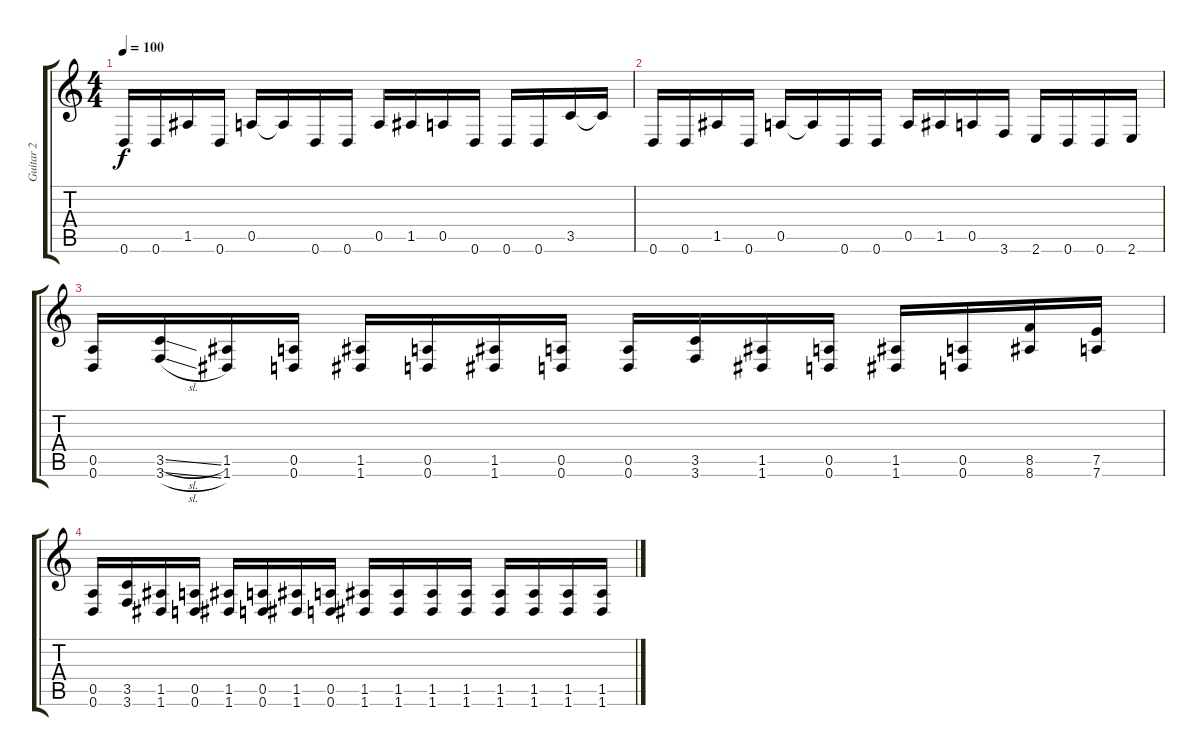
\track ("Guitar 2" "Guitar 2") {instrument distortionguitar}
\staff {score tabs}
\tuning (E4 B3 G3 D3 A2 D2) {hide}
\ts (4 4)
\tempo 100
\clef g2
\ks c
0.6.16{dy f} 0.6.16 1.5.16 0.6.16 0.5.16 0.5{t}.16 0.6.16 0.6.16 0.5.16 1.5.16 0.5.16 0.6.16 0.6.16 0.6.16 3.5.16 3.5{t}.16 |
0.6.16 0.6.16 1.5.16 0.6.16 0.5.16 0.5{t}.16 0.6.16 0.6.16 0.5.16 1.5.16 0.5.16 3.6.16 2.6.16 0.6.16 0.6.16 2.6.16 |
(0.5 0.6).16{volume 2} (3.5{sl} 3.6{sl}).16 (1.5 1.6).16 (0.5 0.6).16 (1.5 1.6).16 (0.5 0.6).16 (1.5 1.6).16 (0.5 0.6).16 (0.5 0.6).16{volume 16 balance 14} (3.5 3.6).16 (1.5 1.6).16 (0.5 0.6).16 (1.5 1.6).16 (0.5 0.6).16 (8.5 8.6).16 (7.5 7.6).16 |
(0.5 0.6).16{volume 16 balance 8} (3.5 3.6).16 (1.5 1.6).16 (0.5 0.6).16 (1.5 1.6).16 (0.5 0.6).16 (1.5 1.6).16 (0.5 0.6).16 (1.5 1.6).16 (1.5 1.6).16 (1.5 1.6).16 (1.5 1.6).16 (1.5 1.6).16 (1.5 1.6).16 (1.5 1.6).16 (1.5 1.6).16
